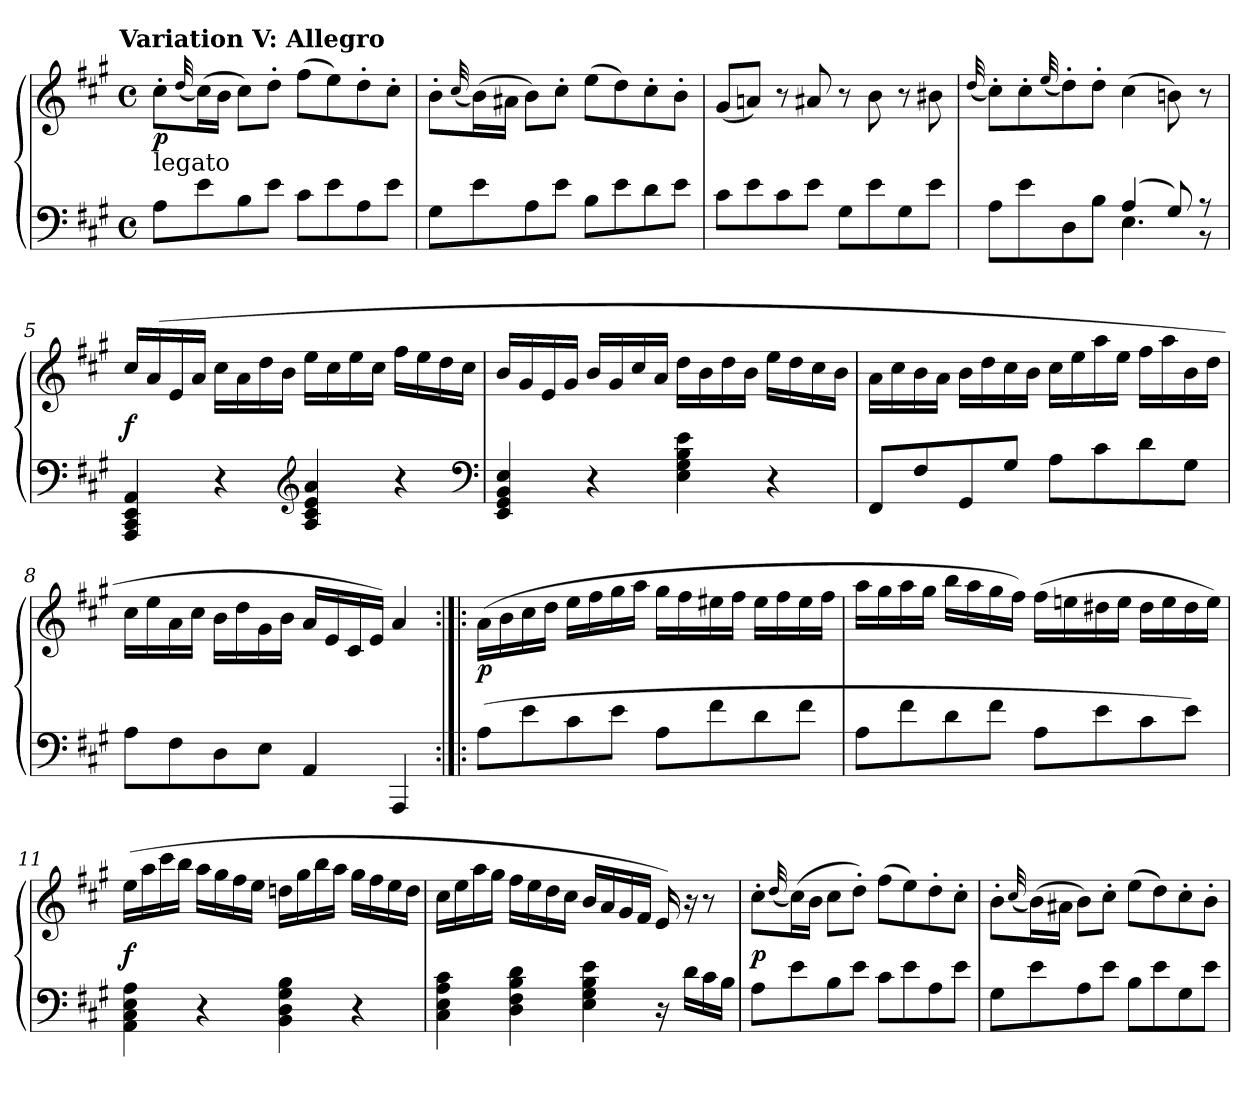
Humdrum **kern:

**kern	**kern	**dynam
*part1	*part1	*part1
*staff2	*staff1	*staff1/2
*clefF4	*clefG2	*
*k[f#c#g#]	*k[f#c#g#]	*
!!LO:TX:omd:t=Variation V&colon; Allegro
*M4/4	*M4/4	*
*met(c)	*met(c)	*
*MM132	*MM132	*
=1	=1	=1
!LO:TX:t=legato	!	!
8AL	8cc#'L	p
.	(32qqdd	.
8e	(16cc#L)	.
.	16bJJ	.
8B	8cc#L)	.
8eJ	8dd'J	.
8c#L	(8ff#L	.
8e	8ee)	.
8A	8dd'	.
8eJ	8cc#'J	.
=2	=2	=2
8G#L	8b'\L	.
.	(32qqcc#	.
8e	(16b\L)	.
.	16a#X\JJ	.
8A	8bL)	.
8eJ	8cc#'J	.
8BL	(8eeL	.
8e	8dd)	.
8d	8cc#'	.
8eJ	8b'J	.
=3	=3	=3
8c#L	(8g#L	.
8e	8anJ)	.
8c#	8r	.
8eJ	8a#X	.
8G#L	8r	.
8e	8b	.
8G#	8r	.
8eJ	8b#X	.
=4	=4	=4
.	(32qqdd	.
*^	*	*
2ryy	8AL	8cc#'L)	.
.	8e	8cc#'	.
.	.	(32qqee	.
.	8D	8dd')	.
.	8BJ	8dd'J	.
(4A	4.E	(4cc#	.
8G#)	.	8bn)	.
8r	8r	8r	.
*v	*v	*	*
=5	=5	=5
4AAA 4CC# 4EE 4AA	16cc#LL	f
.	(16a	.
.	16e	.
.	16aJJ	.
4r	16cc#LL	.
.	16a	.
.	16dd	.
.	16bJJ	.
*clefG2	*	*
4A 4c# 4e 4a	16eeLL	.
.	16cc#	.
.	16ee	.
.	16cc#JJ	.
4r	16ff#LL	.
.	16ee	.
.	16dd	.
.	16cc#JJ	.
*clefF4	*	*
=6	=6	=6
4EE 4GG# 4BB 4E	16bLL	.
.	16g#	.
.	16e	.
.	16g#JJ	.
4r	16bLL	.
.	16g#	.
.	16cc#	.
.	16aJJ	.
4E 4G# 4B 4e	16ddLL	.
.	16b	.
.	16dd	.
.	16bJJ	.
4r	16eeLL	.
.	16dd	.
.	16cc#	.
.	16bJJ	.
=7	=7	=7
8FF#L	16aLL	.
.	16cc#	.
8F#	16b	.
.	16aJJ	.
8GG#	16bLL	.
.	16dd	.
8G#J	16cc#	.
.	16bJJ	.
8AL	16cc#LL	.
.	16ee	.
8c#	16aa	.
.	16eeJJ	.
8d	16ff#LL	.
.	16aa	.
8G#J	16b	.
.	16ddJJ	.
=8	=8	=8
8AL	16cc#LL	.
.	16ee	.
8F#	16a	.
.	16cc#JJ	.
8D	16bLL	.
.	16dd	.
8EJ	16g#	.
.	16bJJ	.
4AA	16aLL	.
.	16e	.
.	16c#	.
.	16eJJ)	.
4AAA	4a	.
=9:|!|:	=9:|!|:	=9:|!|:
(8AL	(16aLL	p
.	16b	.
8e	16cc#	.
.	16ddJJ	.
8c#	16eeLL	.
.	16ff#	.
8eJ	16gg#	.
.	16aaJJ	.
8AL	16gg#LL	.
.	16ff#	.
8f#	16ee#X	.
.	16ff#JJ	.
8d	16ee#LL	.
.	16ff#	.
8f#J	16ee#	.
.	16ff#JJ	.
=10	=10	=10
8AL	16aaLL	.
.	16gg#	.
8f#	16aa	.
.	16gg#JJ	.
8d	16bbLL	.
.	16aa	.
8f#J	16gg#	.
.	16ff#JJ)	.
8AL	(16ff#LL	.
.	16een	.
8e	16dd#X	.
.	16eeJJ	.
8c#	16dd#LL	.
.	16ee	.
8eJ)	16dd#	.
.	16eeJJ)	.
=11	=11	=11
4AA 4C# 4E 4A	(16eeLL	f
.	16aa	.
.	16ccc#	.
.	16bbJJ	.
4r	16aaLL	.
.	16gg#	.
.	16ff#	.
.	16eeJJ	.
4BB 4D 4G# 4B	16ddnLL	.
.	16gg#	.
.	16bb	.
.	16aaJJ	.
4r	16gg#LL	.
.	16ff#	.
.	16ee	.
.	16ddJJ	.
=12	=12	=12
4C# 4E 4A 4c#	16cc#LL	.
.	16ee	.
.	16aa	.
.	16gg#JJ	.
4D 4F# 4B 4d	16ff#LL	.
.	16ee	.
.	16dd	.
.	16cc#JJ	.
4E 4G# 4B 4e	16bLL	.
.	16a	.
.	16g#	.
.	16f#JJ	.
16r	16e)	.
16dLL	16r	.
16c#	8r	.
16BJJ	.	.
=13	=13	=13
8AL	8cc#'L	p
.	(32qqdd	.
8e	(16cc#L)	.
.	16bJJ	.
8B	8cc#L	.
8eJ	8dd'J)	.
8c#L	(8ff#L	.
8e	8ee)	.
8A	8dd'	.
8eJ	8cc#'J	.
=14	=14	=14
8G#L	8b'\L	.
.	(32qqcc#	.
8e	(16b\L)	.
.	16a#X\JJ	.
8A	8bL)	.
8eJ	8cc#'J	.
8BL	(8eeL	.
8e	8dd)	.
8G#	8cc#'	.
8eJ	8b'J	.
=	=	=
*-	*-	*-
